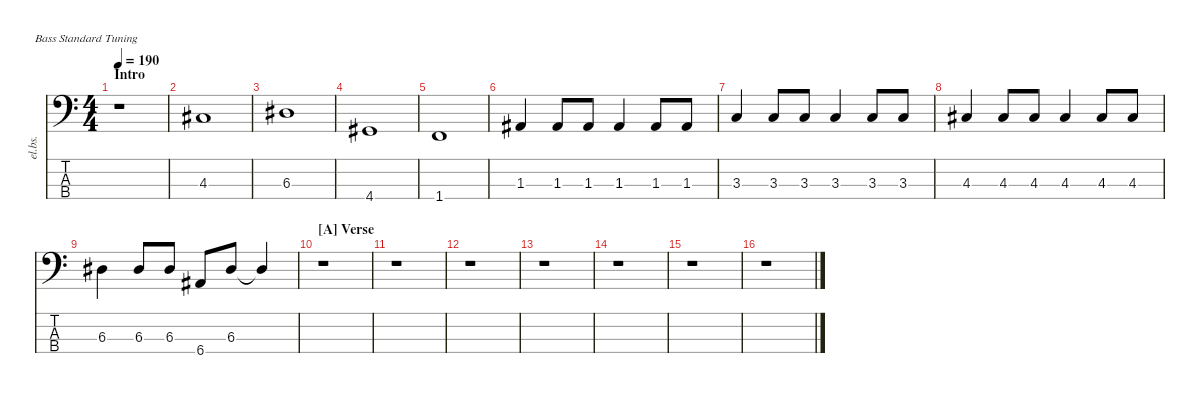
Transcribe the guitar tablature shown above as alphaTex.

\defaultSystemsLayout 4
\hideDynamics
\bracketExtendMode nobrackets
\track ("Electric Bass" "el.bs.") {instrument electricbassfinger}
\staff {score tabs}
\tuning (G2 D2 A1 E1)
\ts (4 4)
\section ("" "Intro")
\tempo 190
\clef f4
\ks c
r.1{dy mf instrument electricbassfinger beam Down} |
4.3{acc #}.1{beam Up} |
6.3{acc #}.1{beam Down} |
4.4{acc #}.1{beam Up} |
1.4.1{beam Up} |
1.3{acc #}.4{beam Up} 1.3{acc #}.8{beam Up} 1.3{acc #}.8{beam Up} 1.3{acc #}.4{beam Up} 1.3{acc #}.8{beam Up} 1.3{acc #}.8{beam Up} |
3.3.4{beam Up} 3.3.8{beam Up} 3.3.8{beam Up} 3.3.4{beam Up} 3.3.8{beam Up} 3.3.8{beam Up} |
4.3{acc #}.4{beam Up} 4.3{acc #}.8{beam Up} 4.3{acc #}.8{beam Up} 4.3{acc #}.4{beam Up} 4.3{acc #}.8{beam Up} 4.3{acc #}.8{beam Up} |
6.3{acc #}.4{beam Down} 6.3{acc #}.8{beam Up} 6.3{acc #}.8{beam Up} 6.4{acc #}.8{beam Up} 6.3{acc #}.8{beam Up} 6.3{t acc #}.4{beam Up} |
\section ("A" "Verse")
r.1{beam Down} |
r.1{beam Down} |
r.1{beam Down} |
r.1{beam Down} |
r.1{beam Down} |
r.1{beam Down} |
r.1{beam Down}
